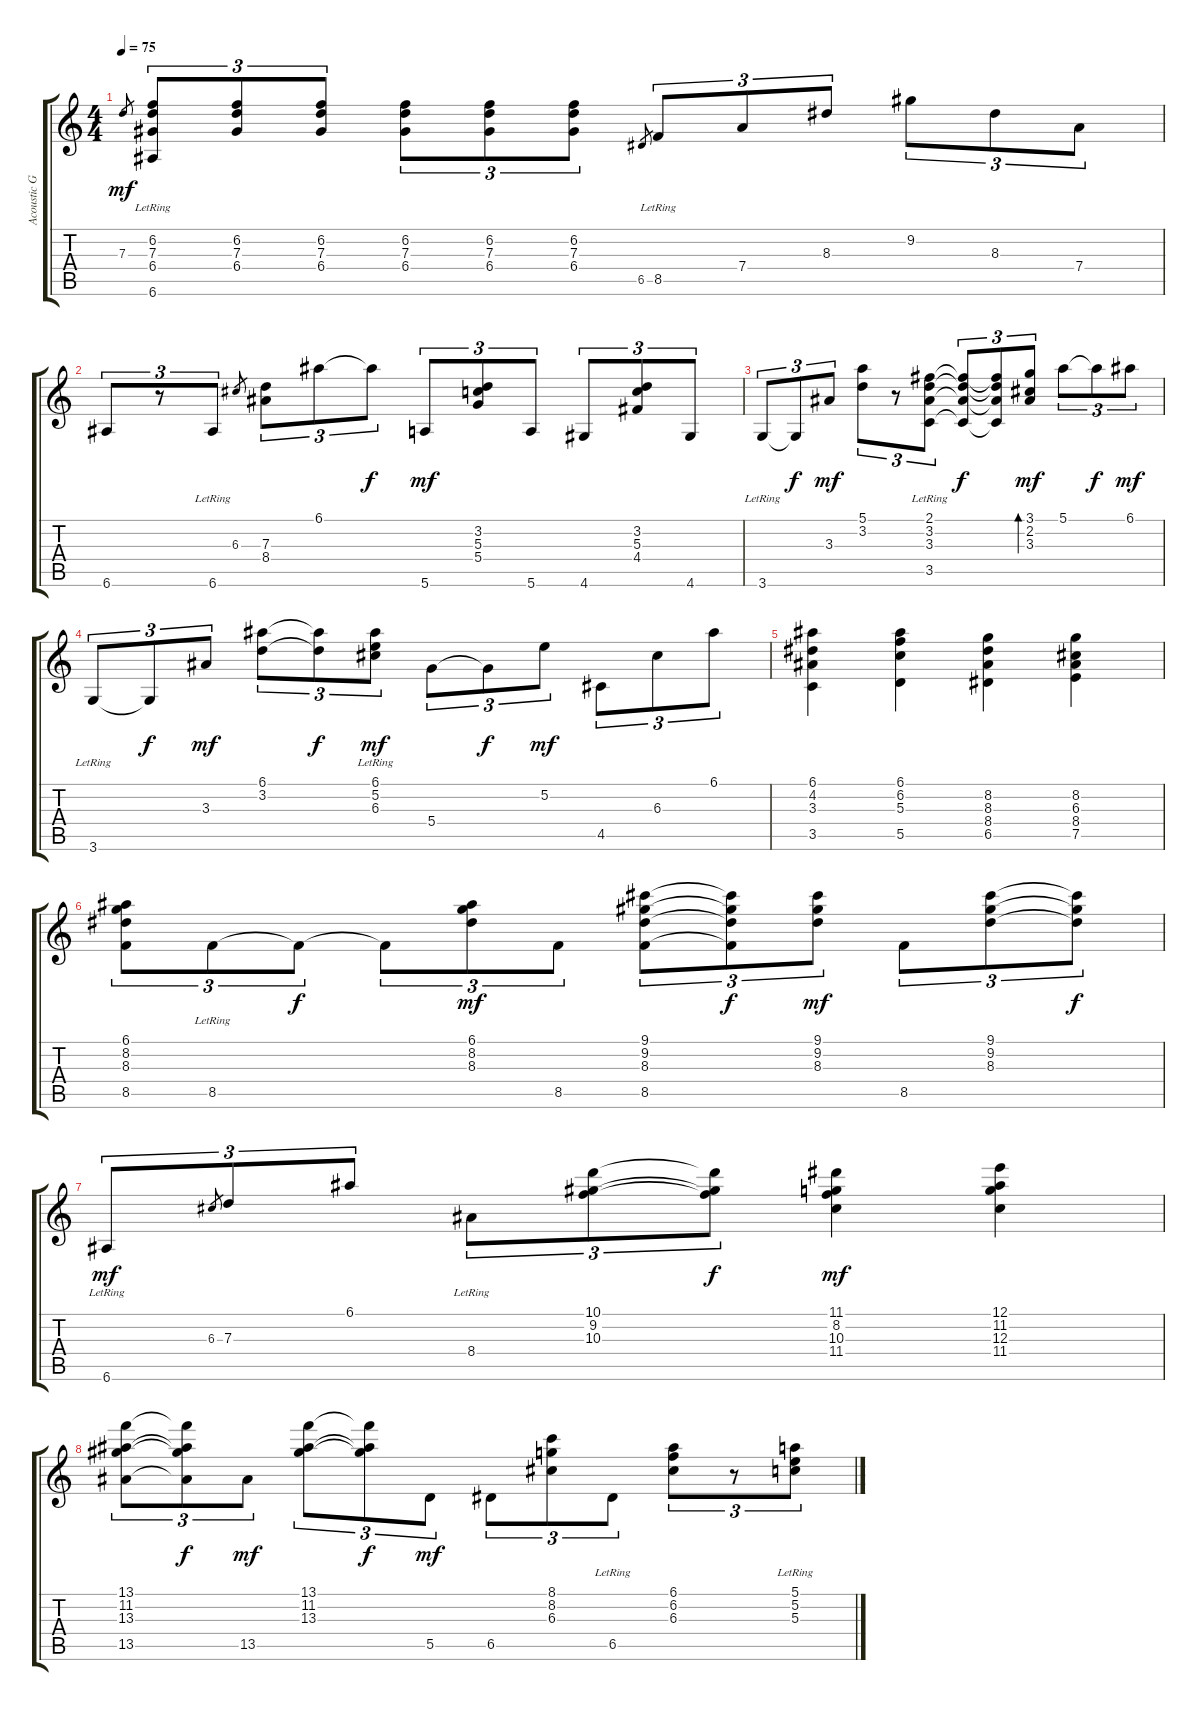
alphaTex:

\track ("Acoustic Guitar" "Acoustic G") {instrument acousticguitarnylon}
\staff {score tabs}
\tuning (E4 B3 G3 D3 A2 E2) {hide}
\ts (4 4)
\tempo 75
\clef g2
\ks c
7.3.8{gr dy mf} (6.2 7.3 6.4 6.6{lr}).8{tu (3 2)} (6.2 7.3 6.4).8{tu (3 2)} (6.2 7.3 6.4).8{tu (3 2)} (6.2 7.3 6.4).8{tu (3 2)} (6.2 7.3 6.4).8{tu (3 2)} (6.2 7.3 6.4).8{tu (3 2)} 6.5.8{gr} 8.5{lr}.8{tu (3 2)} 7.4.8{tu (3 2)} 8.3.8{tu (3 2)} 9.2.8{tu (3 2)} 8.3.8{tu (3 2)} 7.4.8{tu (3 2)} |
6.6.8{tu (3 2)} r.8{tu (3 2)} 6.6{lr}.8{tu (3 2)} 6.3.8{gr} (7.3 8.4).8{tu (3 2)} 6.1.8{tu (3 2)} 6.1{t}.8{tu (3 2) dy f} 5.6.8{tu (3 2) dy mf} (3.2 5.3 5.4).8{tu (3 2)} 5.6.8{tu (3 2)} 4.6.8{tu (3 2)} (3.2 5.3 4.4).8{tu (3 2)} 4.6.8{tu (3 2)} |
3.6{lr}.8{tu (3 2)} 3.6{t}.8{tu (3 2) dy f} 3.3.8{tu (3 2) dy mf} (5.1 3.2).8{tu (3 2)} r.8{tu (3 2)} (2.1 3.2 3.3 3.5{lr}).8{tu (3 2)} (2.1{t} 3.2{t} 3.3{t} 3.5{t}).8{tu (3 2) dy f} (2.1{t} 3.2{t} 3.3{t} 3.5{t}).8{tu (3 2)} (3.1 2.2 3.3).8{tu (3 2) bd 60 dy mf} 5.1.8{tu (3 2)} 5.1{t}.8{tu (3 2) dy f} 6.1.8{tu (3 2) dy mf} |
3.6{lr}.8{tu (3 2)} 3.6{t}.8{tu (3 2) dy f} 3.3.8{tu (3 2) dy mf} (6.1 3.2).8{tu (3 2)} (6.1{t} 3.2{t}).8{tu (3 2) dy f} (6.1{lr} 5.2{lr} 6.3{lr}).8{tu (3 2) dy mf} 5.4.8{tu (3 2)} 5.4{t}.8{tu (3 2) dy f} 5.2.8{tu (3 2) dy mf} 4.5.8{tu (3 2)} 6.3.8{tu (3 2)} 6.1.8{tu (3 2)} |
(6.1 4.2 3.3 3.5).4 (6.1 6.2 5.3 5.5).4 (8.2 8.3 8.4 6.5).4 (8.2 6.3 8.4 7.5).4 |
(6.1 8.2 8.3 8.5).8{tu (3 2)} 8.5{lr}.8{tu (3 2)} 8.5{t}.8{tu (3 2) dy f} 8.5{t}.8{tu (3 2)} (6.1 8.2 8.3).8{tu (3 2) dy mf} 8.5.8{tu (3 2)} (9.1 9.2 8.3 8.5).8{tu (3 2)} (9.1{t} 9.2{t} 8.3{t} 8.5{t}).8{tu (3 2) dy f} (9.1 9.2 8.3).8{tu (3 2) dy mf} 8.5.8{tu (3 2)} (9.1 9.2 8.3).8{tu (3 2)} (9.1{t} 9.2{t} 8.3{t}).8{tu (3 2) dy f} |
6.6{lr}.8{tu (3 2) dy mf} 6.3.8{gr} 7.3.8{tu (3 2)} 6.1.8{tu (3 2)} 8.4{lr}.8{tu (3 2)} (10.1 9.2 10.3).8{tu (3 2)} (10.1{t} 9.2{t} 10.3{t}).8{tu (3 2) dy f} (11.1 8.2 10.3 11.4).4{dy mf} (12.1 11.2 12.3 11.4).4 |
(13.1 11.2 13.3 13.5).8{tu (3 2)} (13.1{t} 11.2{t} 13.3{t} 13.5{t}).8{tu (3 2) dy f} 13.5.8{tu (3 2) dy mf} (13.1 11.2 13.3).8{tu (3 2)} (13.1{t} 11.2{t} 13.3{t}).8{tu (3 2) dy f} 5.5.8{tu (3 2) dy mf} 6.5.8{tu (3 2)} (8.1 8.2 6.3).8{tu (3 2)} 6.5{lr}.8{tu (3 2)} (6.1 6.2 6.3).8{tu (3 2)} r.8{tu (3 2)} (5.1{lr} 5.2{lr} 5.3{lr}).8{tu (3 2)}
